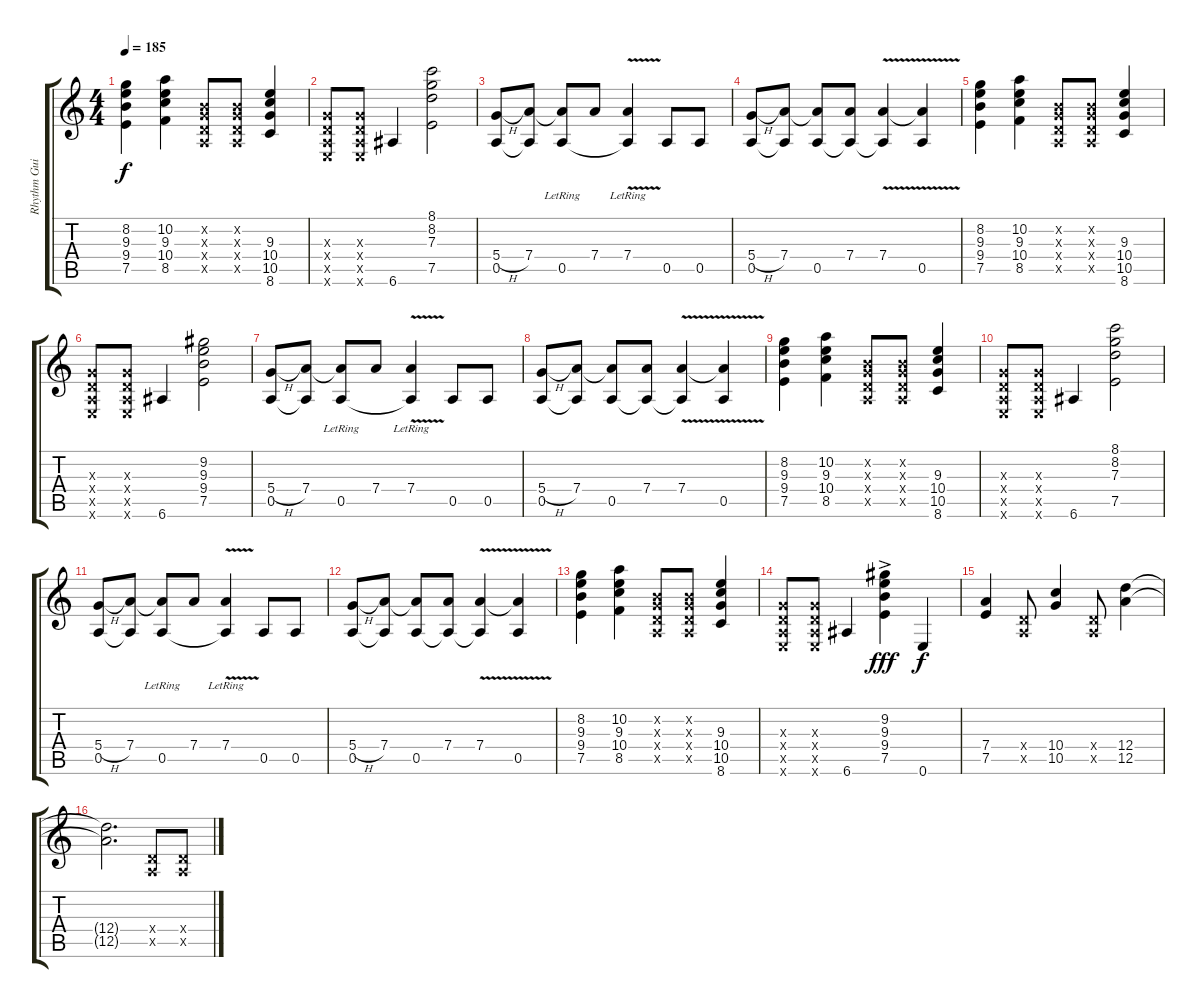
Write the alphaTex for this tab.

\track ("Rhythm Guitar 2" "Rhythm Gui") {instrument distortionguitar}
\staff {score tabs}
\tuning (E4 B3 G3 D3 A2 E2) {hide}
\ts (4 4)
\tempo 185
\clef g2
\ks c
(8.2 9.3 9.4 7.5).4{dy f} (10.2 9.3 10.4 8.5).4 (0.2{x} 0.3{x} 0.4{x} 0.5{x}).8 (0.2{x} 0.3{x} 0.4{x} 0.5{x}).8 (9.3 10.4 10.5 8.6).4 |
(0.3{x} 0.4{x} 0.5{x} 0.6{x}).8 (0.3{x} 0.4{x} 0.5{x} 0.6{x}).8 6.6.4 (8.1 8.2 7.3 7.5).2 |
(5.4{h} 0.5).8 (7.4 0.5{t}).8 (7.4{t} 0.5{lr}).8 7.4.8 (7.4{v lr} 0.5{t}).4 0.5.8 0.5.8 |
(5.4{h} 0.5).8 (7.4 0.5{t}).8 (7.4{t} 0.5).8 (7.4 0.5{t}).8 (7.4{v} 0.5{t}).4 (7.4{t} 0.5).4 |
(8.2 9.3 9.4 7.5).4 (10.2 9.3 10.4 8.5).4 (0.2{x} 0.3{x} 0.4{x} 0.5{x}).8 (0.2{x} 0.3{x} 0.4{x} 0.5{x}).8 (9.3 10.4 10.5 8.6).4 |
(0.3{x} 0.4{x} 0.5{x} 0.6{x}).8 (0.3{x} 0.4{x} 0.5{x} 0.6{x}).8 6.6.4 (9.2 9.3 9.4 7.5).2 |
(5.4{h} 0.5).8 (7.4 0.5{t}).8 (7.4{t} 0.5{lr}).8 7.4.8 (7.4{v lr} 0.5{t}).4 0.5.8 0.5.8 |
(5.4{h} 0.5).8 (7.4 0.5{t}).8 (7.4{t} 0.5).8 (7.4 0.5{t}).8 (7.4{v} 0.5{t}).4 (7.4{t} 0.5).4 |
(8.2 9.3 9.4 7.5).4 (10.2 9.3 10.4 8.5).4 (0.2{x} 0.3{x} 0.4{x} 0.5{x}).8 (0.2{x} 0.3{x} 0.4{x} 0.5{x}).8 (9.3 10.4 10.5 8.6).4 |
(0.3{x} 0.4{x} 0.5{x} 0.6{x}).8 (0.3{x} 0.4{x} 0.5{x} 0.6{x}).8 6.6.4 (8.1 8.2 7.3 7.5).2 |
(5.4{h} 0.5).8 (7.4 0.5{t}).8 (7.4{t} 0.5{lr}).8 7.4.8 (7.4{v lr} 0.5{t}).4 0.5.8 0.5.8 |
(5.4{h} 0.5).8 (7.4 0.5{t}).8 (7.4{t} 0.5).8 (7.4 0.5{t}).8 (7.4{v} 0.5{t}).4 (7.4{t} 0.5).4 |
(8.2 9.3 9.4 7.5).4 (10.2 9.3 10.4 8.5).4 (0.2{x} 0.3{x} 0.4{x} 0.5{x}).8 (0.2{x} 0.3{x} 0.4{x} 0.5{x}).8 (9.3 10.4 10.5 8.6).4 |
(0.3{x} 0.4{x} 0.5{x} 0.6{x}).8 (0.3{x} 0.4{x} 0.5{x} 0.6{x}).8 6.6.4 (9.2{ac} 9.3{ac} 9.4{ac} 7.5).4{dy fff} 0.6.4{dy f} |
(7.4 7.5).4 (0.4{x} 0.5{x}).8 (10.4 10.5).4 (0.4{x} 0.5{x}).8 (12.4 12.5).4 |
(12.4{t} 12.5{t}).2{d} (0.4{x} 0.5{x}).8 (0.4{x} 0.5{x}).8
